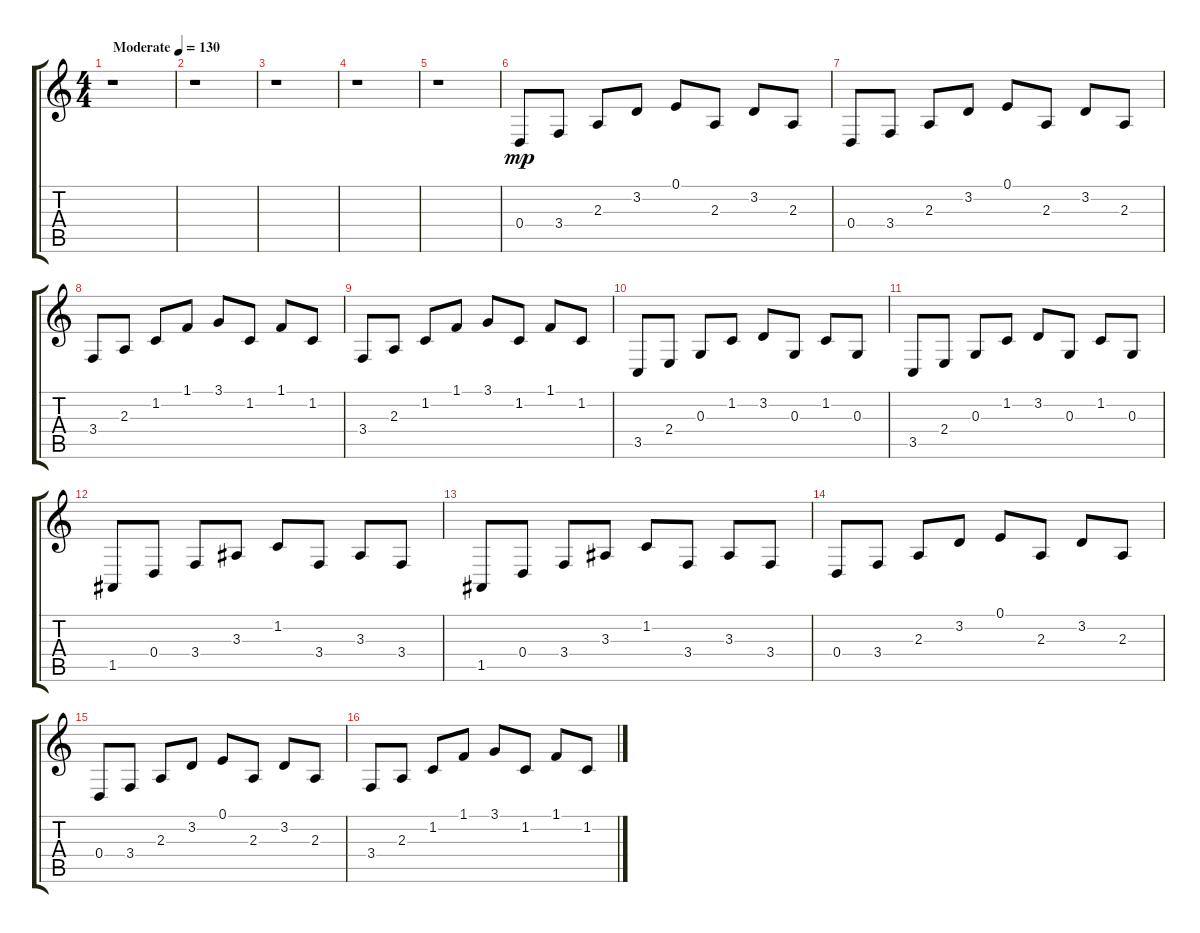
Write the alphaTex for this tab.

\track "" {instrument acousticgrandpiano}
\staff {score tabs}
\tuning (E4 B3 G3 D3 A2 E2) {hide}
\ts (4 4)
\tempo (130 "Moderate")
\clef g2
\ks c
r.1{dy mp instrument acousticgrandpiano} |
r.1 |
r.1 |
r.1 |
r.1 |
0.4.8 3.4.8 2.3.8 3.2.8 0.1.8 2.3.8 3.2.8 2.3.8 |
0.4.8 3.4.8 2.3.8 3.2.8 0.1.8 2.3.8 3.2.8 2.3.8 |
3.4.8 2.3.8 1.2.8 1.1.8 3.1.8 1.2.8 1.1.8 1.2.8 |
3.4.8 2.3.8 1.2.8 1.1.8 3.1.8 1.2.8 1.1.8 1.2.8 |
3.5.8 2.4.8 0.3.8 1.2.8 3.2.8 0.3.8 1.2.8 0.3.8 |
3.5.8 2.4.8 0.3.8 1.2.8 3.2.8 0.3.8 1.2.8 0.3.8 |
1.5.8 0.4.8 3.4.8 3.3.8 1.2.8 3.4.8 3.3.8 3.4.8 |
1.5.8 0.4.8 3.4.8 3.3.8 1.2.8 3.4.8 3.3.8 3.4.8 |
0.4.8 3.4.8 2.3.8 3.2.8 0.1.8 2.3.8 3.2.8 2.3.8 |
0.4.8 3.4.8 2.3.8 3.2.8 0.1.8 2.3.8 3.2.8 2.3.8 |
3.4.8 2.3.8 1.2.8 1.1.8 3.1.8 1.2.8 1.1.8 1.2.8
